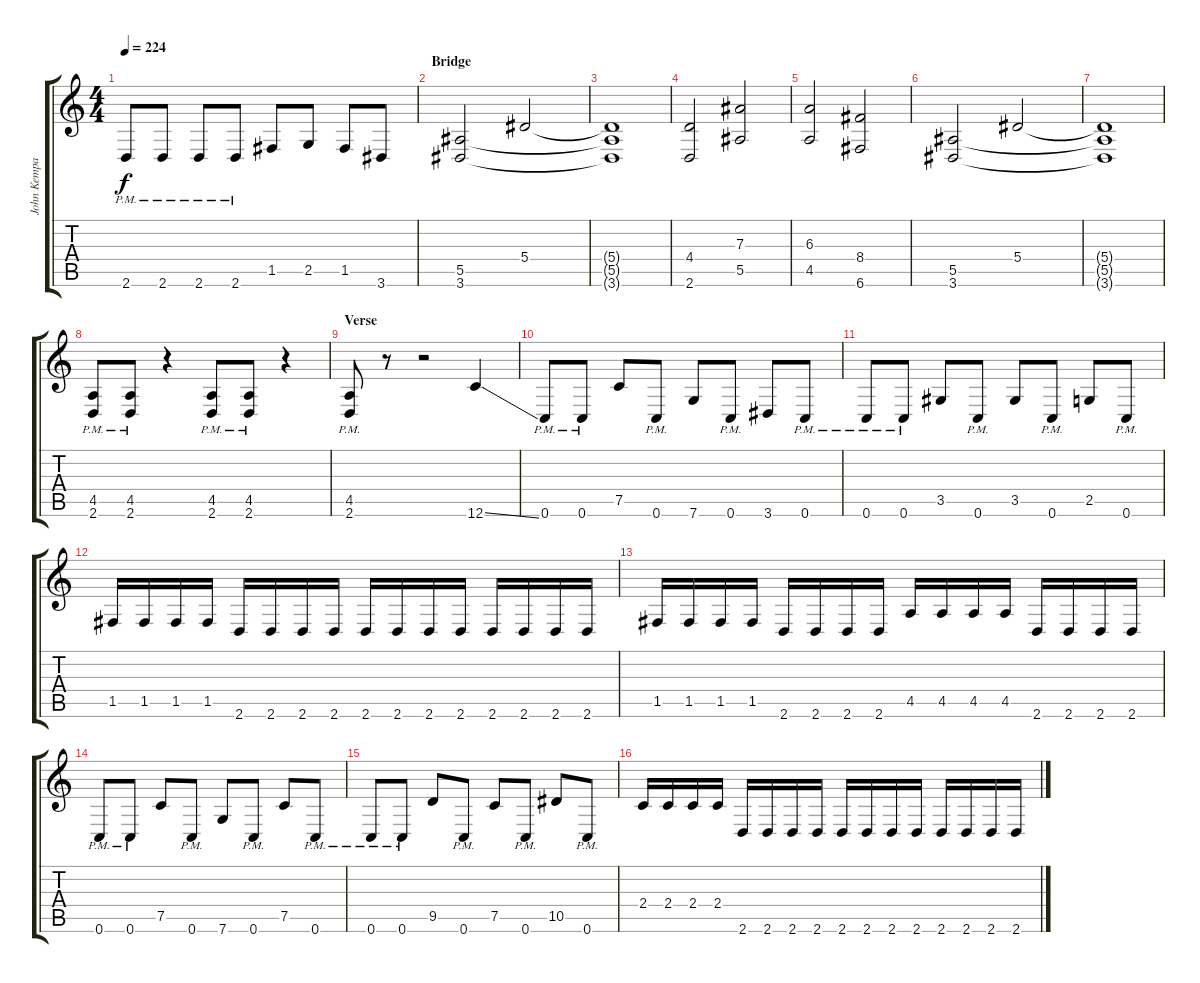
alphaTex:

\track ("John Kempainen (Rhythm Guitar)" "John Kempa") {instrument distortionguitar}
\staff {score tabs}
\tuning (C4 G3 Eb3 Bb2 F2 C2) {hide}
\ts (4 4)
\tempo 224
\clef g2
\ks c
2.6{pm}.8{dy f} 2.6{pm}.8 2.6{pm}.8 2.6{pm}.8 1.5.8 2.5.8 1.5.8 3.6.8 |
\section ("" "Bridge")
(5.5 3.6).2 5.4.2 |
(5.4{t} 5.5{t} 3.6{t}).1 |
(4.4 2.6).2 (7.3 5.5).2 |
(6.3 4.5).2 (8.4 6.6).2 |
(5.5 3.6).2 5.4.2 |
(5.4{t} 5.5{t} 3.6{t}).1 |
(4.5{pm} 2.6{pm}).8 (4.5{pm} 2.6{pm}).8 r.4 (4.5{pm} 2.6{pm}).8 (4.5{pm} 2.6{pm}).8 r.4 |
\section ("" "Verse")
(4.5{pm} 2.6{pm}).8 r.8 r.2 12.6{ss}.4 |
0.6{pm}.8 0.6{pm}.8 7.5.8 0.6{pm}.8 7.6.8 0.6{pm}.8 3.6.8 0.6{pm}.8 |
0.6{pm}.8 0.6{pm}.8 3.5.8 0.6{pm}.8 3.5.8 0.6{pm}.8 2.5.8 0.6{pm}.8 |
1.5.16 1.5.16 1.5.16 1.5.16 2.6.16 2.6.16 2.6.16 2.6.16 2.6.16 2.6.16 2.6.16 2.6.16 2.6.16 2.6.16 2.6.16 2.6.16 |
1.5.16 1.5.16 1.5.16 1.5.16 2.6.16 2.6.16 2.6.16 2.6.16 4.5.16 4.5.16 4.5.16 4.5.16 2.6.16 2.6.16 2.6.16 2.6.16 |
0.6{pm}.8 0.6{pm}.8 7.5.8 0.6{pm}.8 7.6.8 0.6{pm}.8 7.5.8 0.6{pm}.8 |
0.6{pm}.8 0.6{pm}.8 9.5.8 0.6{pm}.8 7.5.8 0.6{pm}.8 10.5.8 0.6{pm}.8 |
2.4.16 2.4.16 2.4.16 2.4.16 2.6.16 2.6.16 2.6.16 2.6.16 2.6.16 2.6.16 2.6.16 2.6.16 2.6.16 2.6.16 2.6.16 2.6.16
